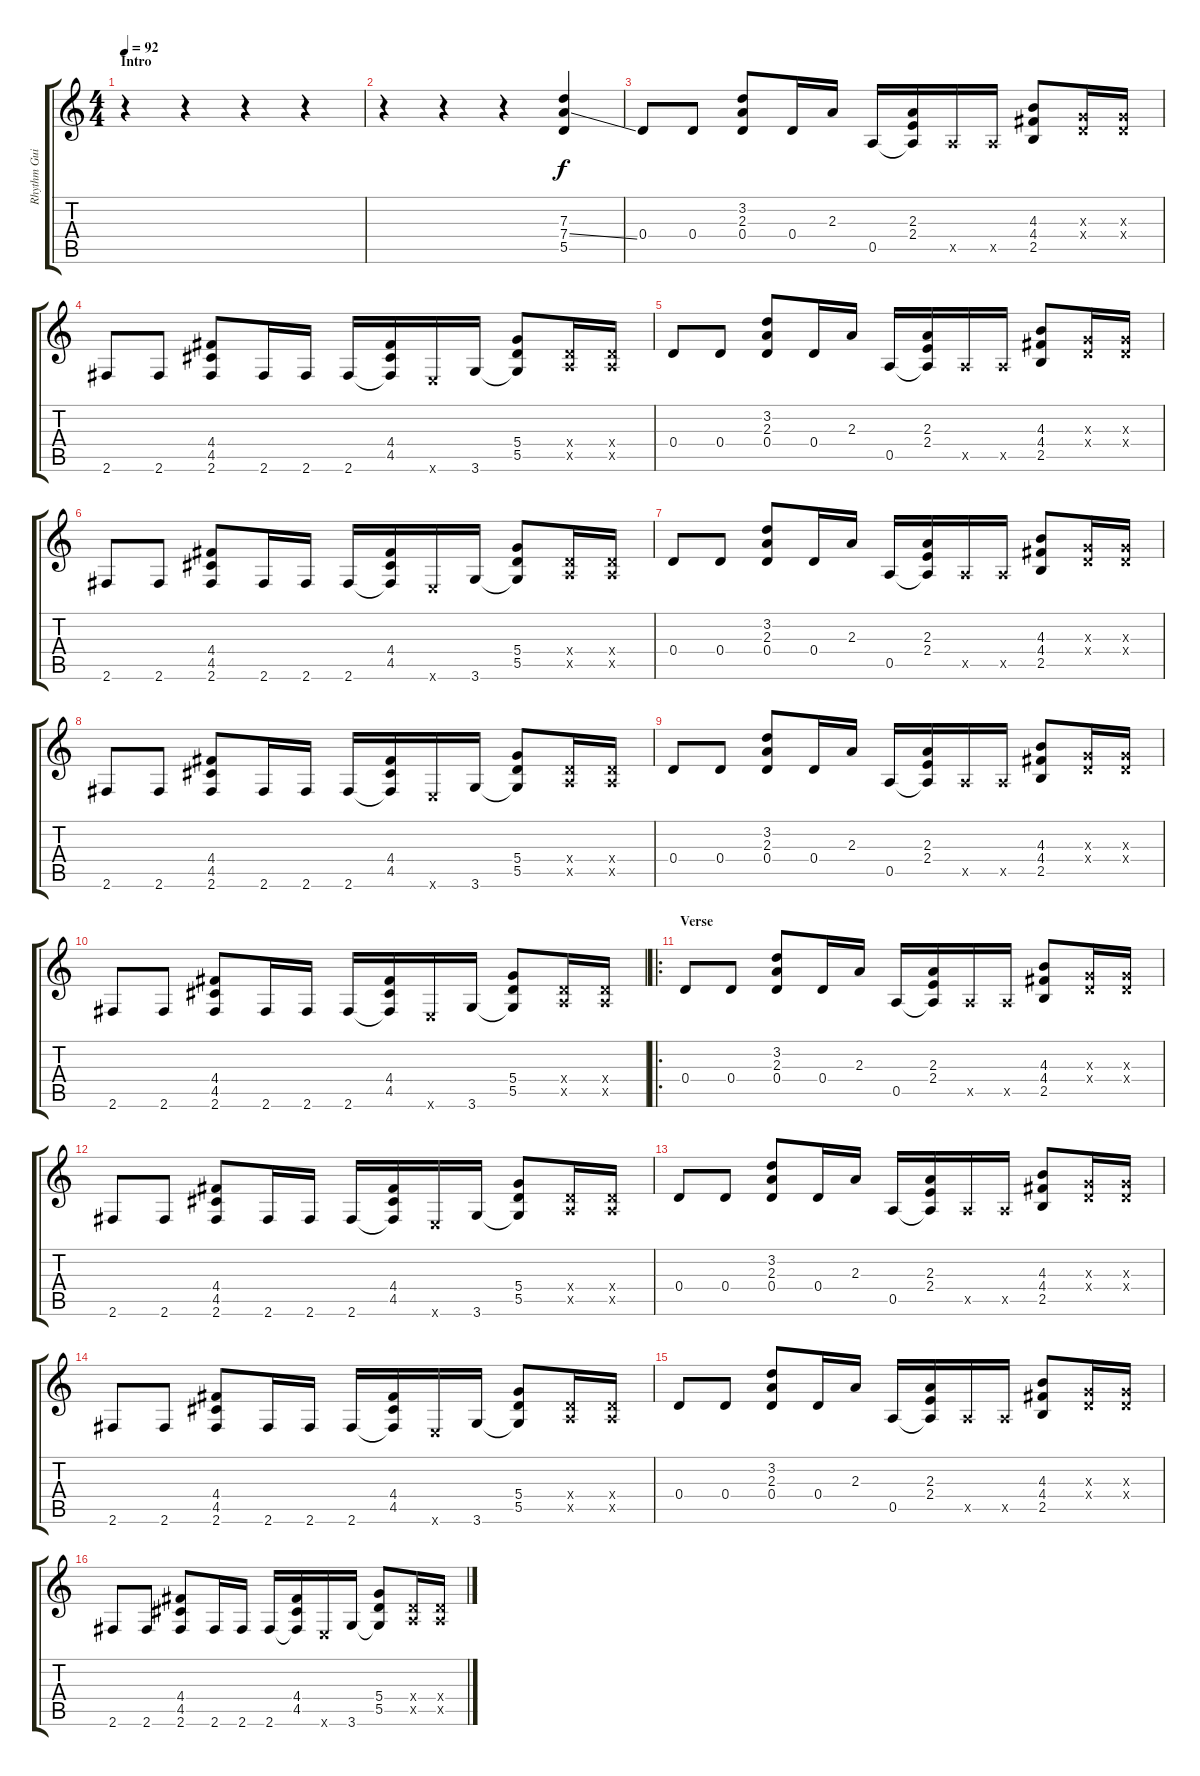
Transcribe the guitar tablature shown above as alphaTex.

\track ("Rhythm Guitar" "Rhythm Gui") {instrument overdrivenguitar}
\staff {score tabs}
\tuning (E4 B3 G3 D3 A2 E2) {hide}
\ts (4 4)
\section ("" "Intro")
\tempo 92
\clef g2
\ks c
r.4{dy f instrument overdrivenguitar} r.4 r.4 r.4 |
r.4 r.4 r.4 (7.3 7.4{ss} 5.5).4 |
0.4.8 0.4.8 (3.2 2.3 0.4).8 0.4.16 2.3.16 0.5.16 (2.3 2.4 0.5{t}).16 0.5{x}.16 0.5{x}.16 (4.3 4.4 2.5).8 (0.3{x} 0.4{x}).16 (0.3{x} 0.4{x}).16 |
2.6.8 2.6.8 (4.4 4.5 2.6).8 2.6.16 2.6.16 2.6.16 (4.4 4.5 2.6{t}).16 0.6{x}.16 3.6.16 (5.4 5.5 3.6{t}).8 (0.4{x} 0.5{x}).16 (0.4{x} 0.5{x}).16 |
0.4.8 0.4.8 (3.2 2.3 0.4).8 0.4.16 2.3.16 0.5.16 (2.3 2.4 0.5{t}).16 0.5{x}.16 0.5{x}.16 (4.3 4.4 2.5).8 (0.3{x} 0.4{x}).16 (0.3{x} 0.4{x}).16 |
2.6.8 2.6.8 (4.4 4.5 2.6).8 2.6.16 2.6.16 2.6.16 (4.4 4.5 2.6{t}).16 0.6{x}.16 3.6.16 (5.4 5.5 3.6{t}).8 (0.4{x} 0.5{x}).16 (0.4{x} 0.5{x}).16 |
0.4.8 0.4.8 (3.2 2.3 0.4).8 0.4.16 2.3.16 0.5.16 (2.3 2.4 0.5{t}).16 0.5{x}.16 0.5{x}.16 (4.3 4.4 2.5).8 (0.3{x} 0.4{x}).16 (0.3{x} 0.4{x}).16 |
2.6.8 2.6.8 (4.4 4.5 2.6).8 2.6.16 2.6.16 2.6.16 (4.4 4.5 2.6{t}).16 0.6{x}.16 3.6.16 (5.4 5.5 3.6{t}).8 (0.4{x} 0.5{x}).16 (0.4{x} 0.5{x}).16 |
0.4.8 0.4.8 (3.2 2.3 0.4).8 0.4.16 2.3.16 0.5.16 (2.3 2.4 0.5{t}).16 0.5{x}.16 0.5{x}.16 (4.3 4.4 2.5).8 (0.3{x} 0.4{x}).16 (0.3{x} 0.4{x}).16 |
2.6.8 2.6.8 (4.4 4.5 2.6).8 2.6.16 2.6.16 2.6.16 (4.4 4.5 2.6{t}).16 0.6{x}.16 3.6.16 (5.4 5.5 3.6{t}).8 (0.4{x} 0.5{x}).16 (0.4{x} 0.5{x}).16 |
\ro
\section ("" "Verse")
0.4.8 0.4.8 (3.2 2.3 0.4).8 0.4.16 2.3.16 0.5.16 (2.3 2.4 0.5{t}).16 0.5{x}.16 0.5{x}.16 (4.3 4.4 2.5).8 (0.3{x} 0.4{x}).16 (0.3{x} 0.4{x}).16 |
2.6.8 2.6.8 (4.4 4.5 2.6).8 2.6.16 2.6.16 2.6.16 (4.4 4.5 2.6{t}).16 0.6{x}.16 3.6.16 (5.4 5.5 3.6{t}).8 (0.4{x} 0.5{x}).16 (0.4{x} 0.5{x}).16 |
0.4.8 0.4.8 (3.2 2.3 0.4).8 0.4.16 2.3.16 0.5.16 (2.3 2.4 0.5{t}).16 0.5{x}.16 0.5{x}.16 (4.3 4.4 2.5).8 (0.3{x} 0.4{x}).16 (0.3{x} 0.4{x}).16 |
2.6.8 2.6.8 (4.4 4.5 2.6).8 2.6.16 2.6.16 2.6.16 (4.4 4.5 2.6{t}).16 0.6{x}.16 3.6.16 (5.4 5.5 3.6{t}).8 (0.4{x} 0.5{x}).16 (0.4{x} 0.5{x}).16 |
0.4.8 0.4.8 (3.2 2.3 0.4).8 0.4.16 2.3.16 0.5.16 (2.3 2.4 0.5{t}).16 0.5{x}.16 0.5{x}.16 (4.3 4.4 2.5).8 (0.3{x} 0.4{x}).16 (0.3{x} 0.4{x}).16 |
2.6.8 2.6.8 (4.4 4.5 2.6).8 2.6.16 2.6.16 2.6.16 (4.4 4.5 2.6{t}).16 0.6{x}.16 3.6.16 (5.4 5.5 3.6{t}).8 (0.4{x} 0.5{x}).16 (0.4{x} 0.5{x}).16
